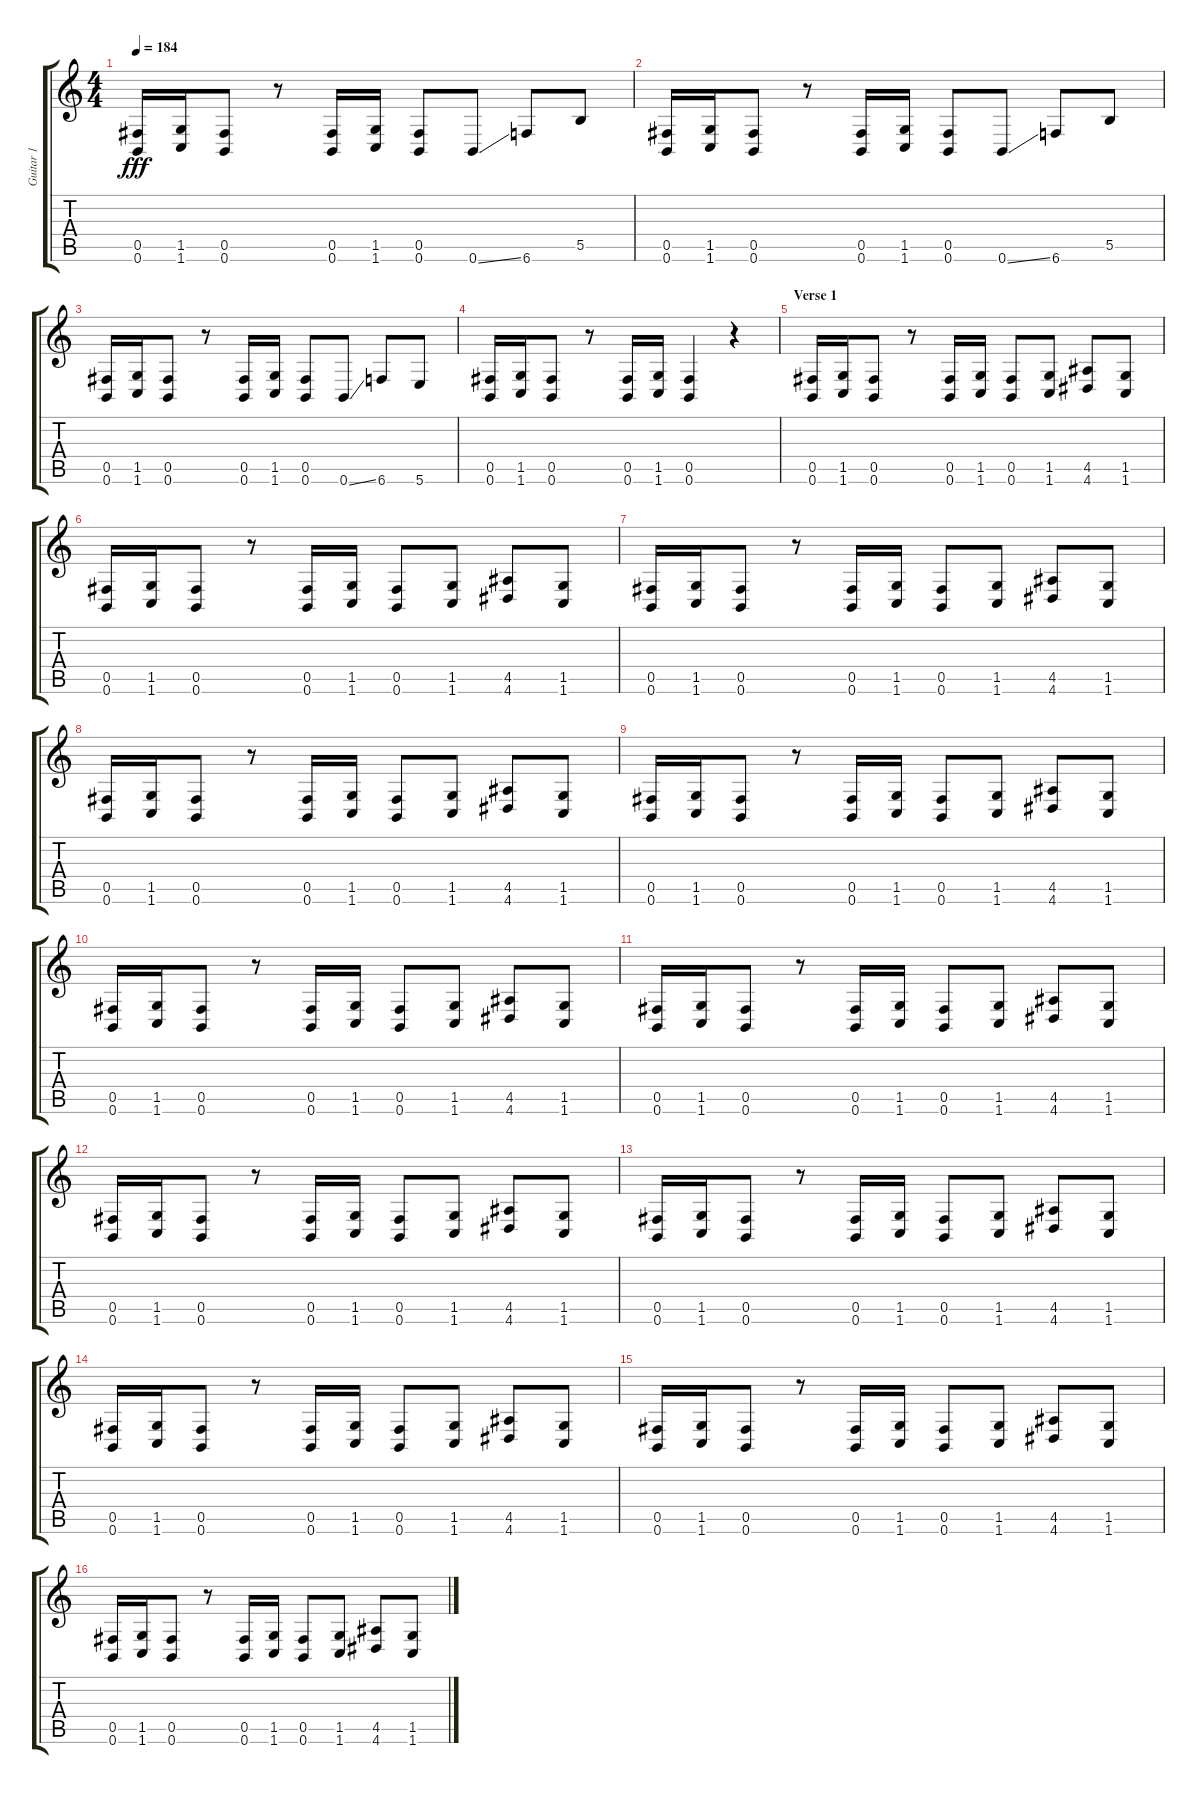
\track ("Guitar 1" "Guitar 1") {instrument distortionguitar}
\staff {score tabs}
\tuning (Db4 Ab3 E3 B2 Gb2 B1) {hide}
\ts (4 4)
\tempo 184
\clef g2
\ks c
(0.5 0.6).16{dy fff} (1.5 1.6).16 (0.5 0.6).8 r.8 (0.5 0.6).16 (1.5 1.6).16 (0.5 0.6).8 0.6{ss}.8 6.6.8 5.5.8 |
(0.5 0.6).16 (1.5 1.6).16 (0.5 0.6).8 r.8 (0.5 0.6).16 (1.5 1.6).16 (0.5 0.6).8 0.6{ss}.8 6.6.8 5.5.8 |
(0.5 0.6).16 (1.5 1.6).16 (0.5 0.6).8 r.8 (0.5 0.6).16 (1.5 1.6).16 (0.5 0.6).8 0.6{ss}.8 6.6.8 5.6.8 |
(0.5 0.6).16 (1.5 1.6).16 (0.5 0.6).8 r.8 (0.5 0.6).16 (1.5 1.6).16 (0.5 0.6).4 r.4 |
\section ("" "Verse 1")
(0.5 0.6).16 (1.5 1.6).16 (0.5 0.6).8 r.8 (0.5 0.6).16 (1.5 1.6).16 (0.5 0.6).8 (1.5 1.6).8 (4.5 4.6).8 (1.5 1.6).8 |
(0.5 0.6).16 (1.5 1.6).16 (0.5 0.6).8 r.8 (0.5 0.6).16 (1.5 1.6).16 (0.5 0.6).8 (1.5 1.6).8 (4.5 4.6).8 (1.5 1.6).8 |
(0.5 0.6).16 (1.5 1.6).16 (0.5 0.6).8 r.8 (0.5 0.6).16 (1.5 1.6).16 (0.5 0.6).8 (1.5 1.6).8 (4.5 4.6).8 (1.5 1.6).8 |
(0.5 0.6).16 (1.5 1.6).16 (0.5 0.6).8 r.8 (0.5 0.6).16 (1.5 1.6).16 (0.5 0.6).8 (1.5 1.6).8 (4.5 4.6).8 (1.5 1.6).8 |
(0.5 0.6).16 (1.5 1.6).16 (0.5 0.6).8 r.8 (0.5 0.6).16 (1.5 1.6).16 (0.5 0.6).8 (1.5 1.6).8 (4.5 4.6).8 (1.5 1.6).8 |
(0.5 0.6).16 (1.5 1.6).16 (0.5 0.6).8 r.8 (0.5 0.6).16 (1.5 1.6).16 (0.5 0.6).8 (1.5 1.6).8 (4.5 4.6).8 (1.5 1.6).8 |
(0.5 0.6).16 (1.5 1.6).16 (0.5 0.6).8 r.8 (0.5 0.6).16 (1.5 1.6).16 (0.5 0.6).8 (1.5 1.6).8 (4.5 4.6).8 (1.5 1.6).8 |
(0.5 0.6).16 (1.5 1.6).16 (0.5 0.6).8 r.8 (0.5 0.6).16 (1.5 1.6).16 (0.5 0.6).8 (1.5 1.6).8 (4.5 4.6).8 (1.5 1.6).8 |
(0.5 0.6).16 (1.5 1.6).16 (0.5 0.6).8 r.8 (0.5 0.6).16 (1.5 1.6).16 (0.5 0.6).8 (1.5 1.6).8 (4.5 4.6).8 (1.5 1.6).8 |
(0.5 0.6).16 (1.5 1.6).16 (0.5 0.6).8 r.8 (0.5 0.6).16 (1.5 1.6).16 (0.5 0.6).8 (1.5 1.6).8 (4.5 4.6).8 (1.5 1.6).8 |
(0.5 0.6).16 (1.5 1.6).16 (0.5 0.6).8 r.8 (0.5 0.6).16 (1.5 1.6).16 (0.5 0.6).8 (1.5 1.6).8 (4.5 4.6).8 (1.5 1.6).8 |
(0.5 0.6).16 (1.5 1.6).16 (0.5 0.6).8 r.8 (0.5 0.6).16 (1.5 1.6).16 (0.5 0.6).8 (1.5 1.6).8 (4.5 4.6).8 (1.5 1.6).8
